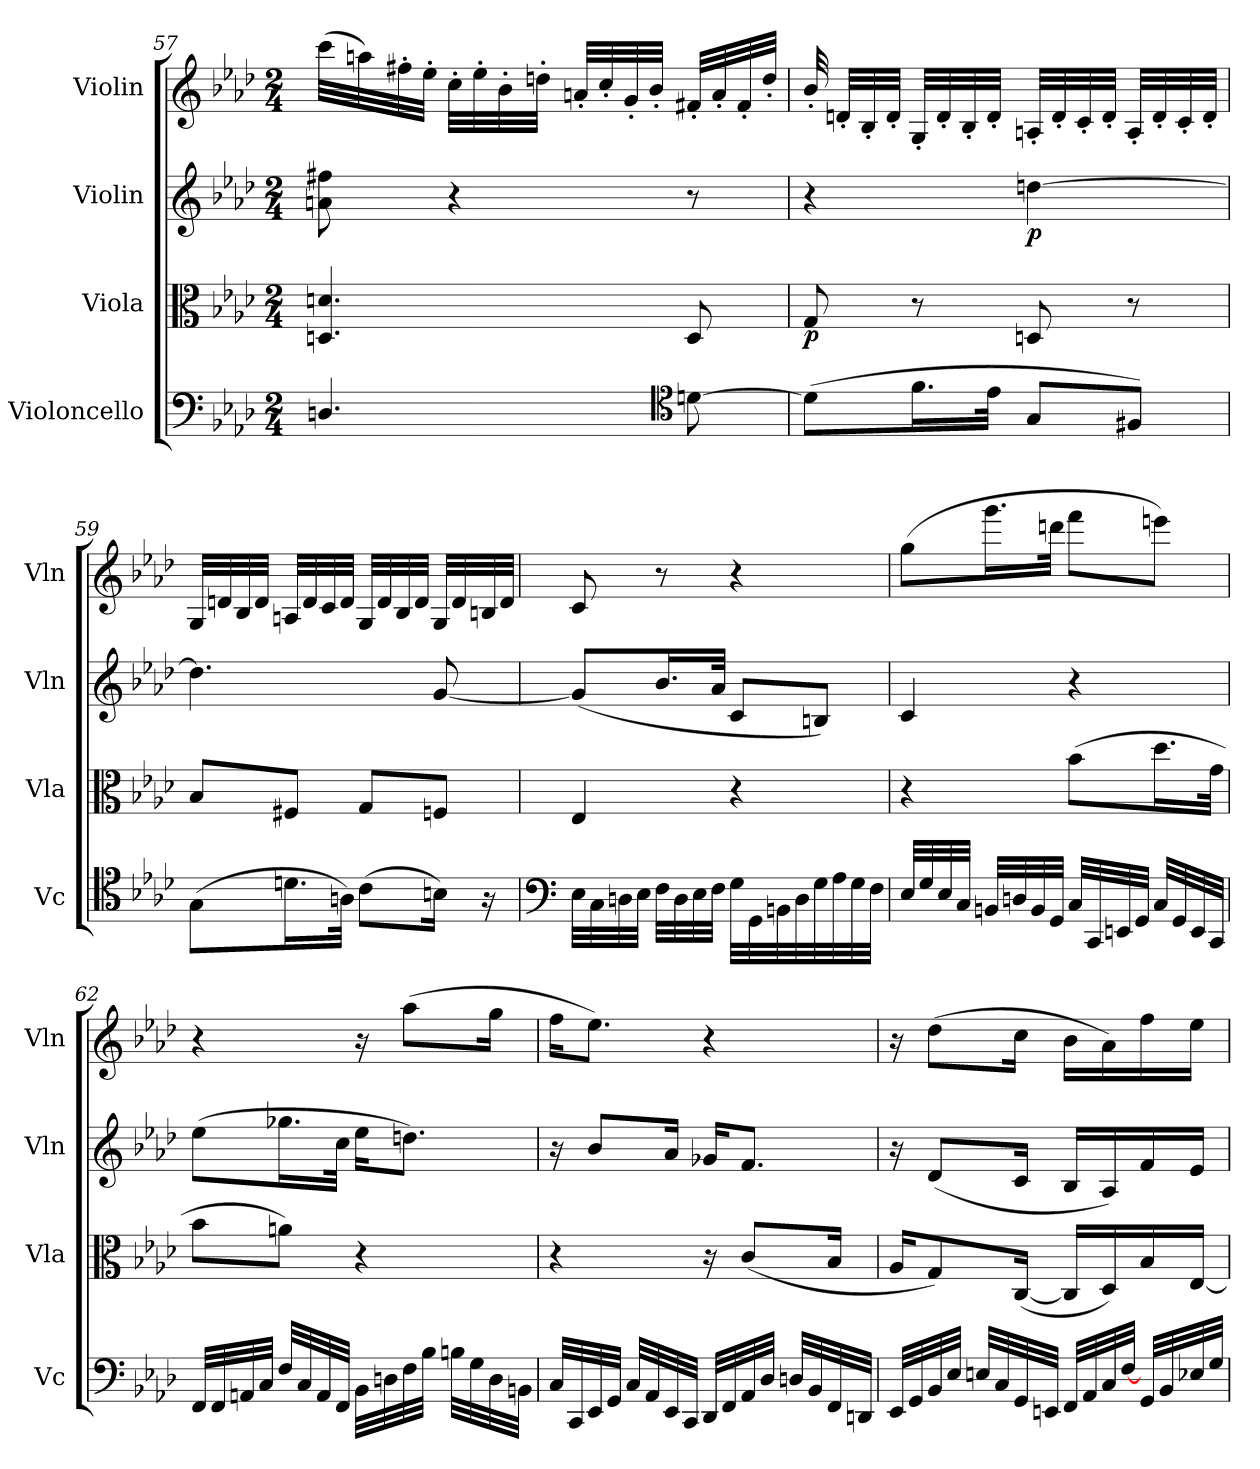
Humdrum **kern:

**kern	**kern	**dynam	**kern	**dynam	**kern
*part4	*part3	*part3	*part2	*part2	*part1
*staff4	*staff3	*staff3	*staff2	*staff2	*staff1
*I"Violoncello	*I"Viola	*	*I"Violin	*	*I"Violin
*I'Vc	*I'Vla	*	*I'Vln	*	*I'Vln
*clefF4	*clefC3	*	*clefG2	*	*clefG2
*k[b-e-a-d-]	*k[b-e-a-d-]	*	*k[b-e-a-d-]	*	*k[b-e-a-d-]
*f:	*f:	*	*f:	*	*f:
*M2/4	*M2/4	*	*M2/4	*	*M2/4
=57	=57	=57	=57	=57	=57
4.Dn/	4.Dn/ 4.dn/	.	8an\ 8ff#X\	.	(32ccc\LLL
.	.	.	.	.	32aan\)
.	.	.	.	.	32ff#X'\
.	.	.	.	.	32ee-'\JJJ
.	.	.	4r	.	32cc'\LLL
.	.	.	.	.	32ee-'\
.	.	.	.	.	32b-'\
.	.	.	.	.	32ddn'\JJJ
.	.	.	.	.	32an'/LLL
.	.	.	.	.	32cc'/
.	.	.	.	.	32g'/
.	.	.	.	.	32b-'/JJJ
*clefC4	*	*	*	*	*
[8dn\	8D/	.	8r	.	32f#X'/LLL
.	.	.	.	.	32a'/
.	.	.	.	.	32f#'/
.	.	.	.	.	32dd'/JJJ
=58	=58	=58	=58	=58	=58
(8d\L]	8G/	p	4r	.	32b-'/
.	.	.	.	.	32dn'/LLL
.	.	.	.	.	32B-'/
.	.	.	.	.	32d'/JJJ
16.f\L	8r	.	.	.	32G'/LLL
.	.	.	.	.	32d'/
.	.	.	.	.	32B-'/
32e-\JJk	.	.	.	.	32d'/JJJ
8G/L	8Dn/	.	[4ddn\	p	32An'/LLL
.	.	.	.	.	32d'/
.	.	.	.	.	32c'/
.	.	.	.	.	32d'/JJJ
8F#X/J)	8r	.	.	.	32A'/LLL
.	.	.	.	.	32d'/
.	.	.	.	.	32c'/
.	.	.	.	.	32d'/JJJ
=59	=59	=59	=59	=59	=59
(8G\L	8B-/L	.	4.dd\]	.	32G/LLL
.	.	.	.	.	32dn/
.	.	.	.	.	32B-/
.	.	.	.	.	32d/JJJ
16.dn\L	8F#X/J	.	.	.	32An/LLL
.	.	.	.	.	32d/
.	.	.	.	.	32c/
32An\JJk)	.	.	.	.	32d/JJJ
(8c\L	8G/L	.	.	.	32G/LLL
.	.	.	.	.	32d/
.	.	.	.	.	32B-/
.	.	.	.	.	32d/JJJ
16Bn\Jk)	8Fn/J	.	[8g/	.	32G/LLL
.	.	.	.	.	32d/
16r	.	.	.	.	32Bn/
.	.	.	.	.	32d/JJJ
=60	=60	=60	=60	=60	=60
*clefF4	*	*	*	*	*
32E-\LLL	4E-/	.	(8g/L]	.	8c/
32C\	.	.	.	.	.
32Dn\	.	.	.	.	.
32E-\JJJ	.	.	.	.	.
32F\LLL	.	.	16.b-/L	.	8r
32D\	.	.	.	.	.
32E-\	.	.	.	.	.
32F\JJJ	.	.	32a-/JJk	.	.
32G\LLL	4r	.	8c/L	.	4r
32GG\	.	.	.	.	.
32BBn\	.	.	.	.	.
32D\	.	.	.	.	.
32G\	.	.	8Bn/J)	.	.
32A-\	.	.	.	.	.
32G\	.	.	.	.	.
32F\JJJ	.	.	.	.	.
=61	=61	=61	=61	=61	=61
32E-/LLL	4r	.	4c/	.	(8gg\L
32G/	.	.	.	.	.
32E-/	.	.	.	.	.
32C/JJJ	.	.	.	.	.
32BBn/LLL	.	.	.	.	16.ggg\L
32Dn/	.	.	.	.	.
32BB/	.	.	.	.	.
32GG/JJJ	.	.	.	.	32dddn\JJk
32C/LLL	(8b-\L	.	4r	.	8fff\L
32CC/	.	.	.	.	.
32EEn/	.	.	.	.	.
32GG/JJJ	.	.	.	.	.
32C/LLL	16.dd-\L	.	.	.	8eeen\J)
32GG/	.	.	.	.	.
32EE/	.	.	.	.	.
32CC/JJJ	32g\JJk	.	.	.	.
=62	=62	=62	=62	=62	=62
32FF/LLL	8b-\L	.	(8ee-\L	.	4r
32FF/	.	.	.	.	.
32AAn/	.	.	.	.	.
32C/JJJ	.	.	.	.	.
32F/LLL	8an\J)	.	16.gg-X\L	.	.
32C/	.	.	.	.	.
32AA/	.	.	.	.	.
32FF/JJJ	.	.	32cc\JJk	.	.
32BB-\LLL	4r	.	16ee-\KL	.	16r
32Dn\	.	.	.	.	.
32F\	.	.	8.ddn\J)	.	(8aa-\L
32B-\JJJ	.	.	.	.	.
32Bn\LLL	.	.	.	.	.
32G\	.	.	.	.	.
32D\	.	.	.	.	16gg\Jk
32BBn\JJJ	.	.	.	.	.
=63	=63	=63	=63	=63	=63
32C/LLL	4r	.	16r	.	16ff\KL
32CC/	.	.	.	.	.
32EE-/	.	.	8b-/L	.	8.ee-\J)
32GG/JJJ	.	.	.	.	.
32C/LLL	.	.	.	.	.
32AA-/	.	.	.	.	.
32EE-/	.	.	16a-/Jk	.	.
32CC/JJJ	.	.	.	.	.
32DD-/LLL	16r	.	16g-X/KL	.	4r
32FF/	.	.	.	.	.
32AA-/	(8c/L	.	8.f/J	.	.
32D-/JJJ	.	.	.	.	.
32Dn/LLL	.	.	.	.	.
32BB-/	.	.	.	.	.
32FF/	16B-/Jk	.	.	.	.
32DDn/JJJ	.	.	.	.	.
=64	=64	=64	=64	=64	=64
32EE-/LLL	16A-/KL	.	16r	.	16r
32GG/	.	.	.	.	.
32BB-/	8G/)	.	(8d-/L	.	(8dd-\L
32E-/JJJ	.	.	.	.	.
32En/LLL	.	.	.	.	.
32C/	.	.	.	.	.
32GG/	([16C/Jk	.	16c/Jk	.	16cc\Jk
32EEn/JJJ	.	.	.	.	.
32FF/LLL	16C/LL]	.	16B-/LL	.	16b-\LL
32AA-/	.	.	.	.	.
32C/	16D-/)	.	16A-/)	.	16a-\)
[32F/JJJ	.	.	.	.	.
32GG/LLL	16B-/	.	16f/	.	16ff\
32BB-/	.	.	.	.	.
32E-X/	[16E-/JJ	.	16e-/JJ	.	16ee-\JJ
32G/JJJ	.	.	.	.	.
=	=	=	=	=	=
*-	*-	*-	*-	*-	*-
